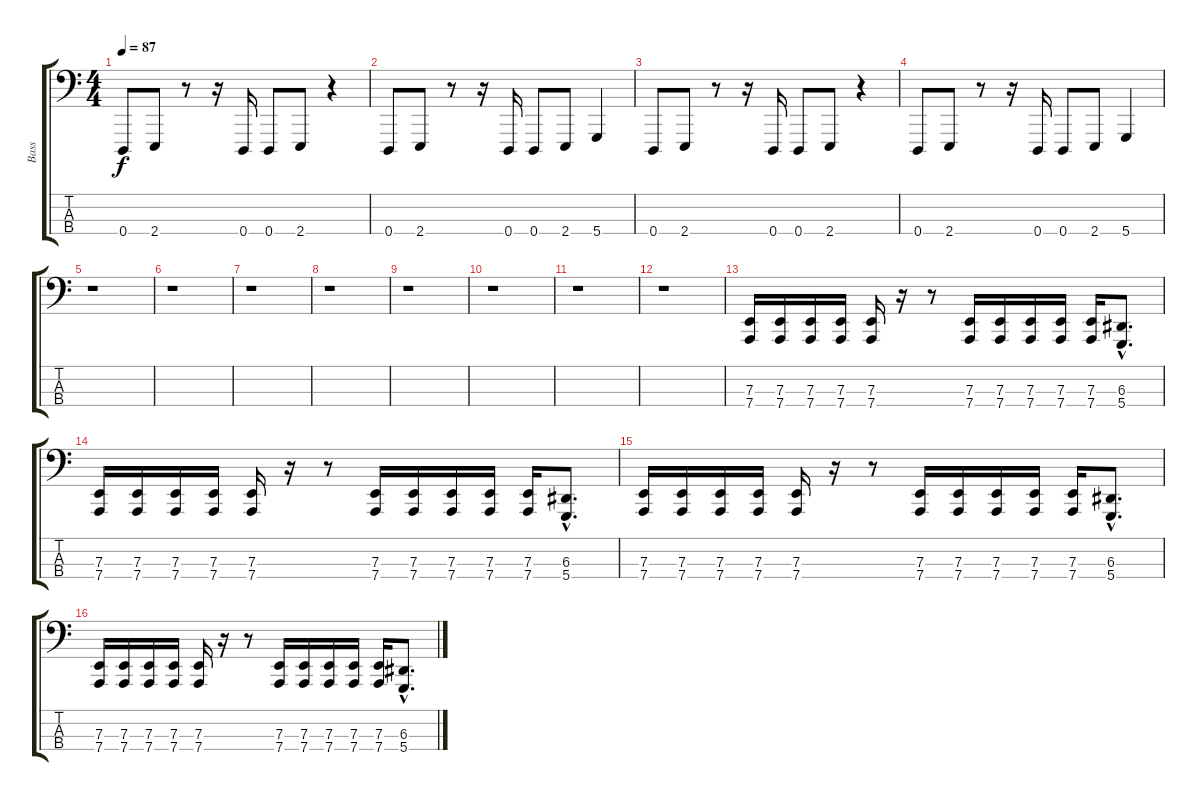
\track ("Bass" "Bass") {instrument lead2sawtooth}
\staff {score tabs}
\tuning (G2 D2 A1 D1) {hide}
\ts (4 4)
\tempo 87
\clef f4
\ks c
0.4.8{dy f} 2.4.8 r.8 r.16 0.4.16 0.4.8 2.4.8 r.4 |
0.4.8 2.4.8 r.8 r.16 0.4.16 0.4.8 2.4.8 5.4.4 |
0.4.8 2.4.8 r.8 r.16 0.4.16 0.4.8 2.4.8 r.4 |
0.4.8 2.4.8 r.8 r.16 0.4.16 0.4.8 2.4.8 5.4.4 |
r.1 |
r.1 |
r.1 |
r.1 |
r.1 |
r.1 |
r.1 |
r.1 |
(7.3 7.4).16{instrument electricbassfinger} (7.3 7.4).16 (7.3 7.4).16 (7.3 7.4).16 (7.3 7.4).16 r.16 r.8 (7.3 7.4).16 (7.3 7.4).16 (7.3 7.4).16 (7.3 7.4).16 (7.3 7.4).16 (6.3{hac} 5.4{hac}).8{d} |
(7.3 7.4).16 (7.3 7.4).16 (7.3 7.4).16 (7.3 7.4).16 (7.3 7.4).16 r.16 r.8 (7.3 7.4).16 (7.3 7.4).16 (7.3 7.4).16 (7.3 7.4).16 (7.3 7.4).16 (6.3{hac} 5.4{hac}).8{d} |
(7.3 7.4).16 (7.3 7.4).16 (7.3 7.4).16 (7.3 7.4).16 (7.3 7.4).16 r.16 r.8 (7.3 7.4).16 (7.3 7.4).16 (7.3 7.4).16 (7.3 7.4).16 (7.3 7.4).16 (6.3{hac} 5.4{hac}).8{d} |
(7.3 7.4).16 (7.3 7.4).16 (7.3 7.4).16 (7.3 7.4).16 (7.3 7.4).16 r.16 r.8 (7.3 7.4).16 (7.3 7.4).16 (7.3 7.4).16 (7.3 7.4).16 (7.3 7.4).16 (6.3{hac} 5.4{hac}).8{d}
